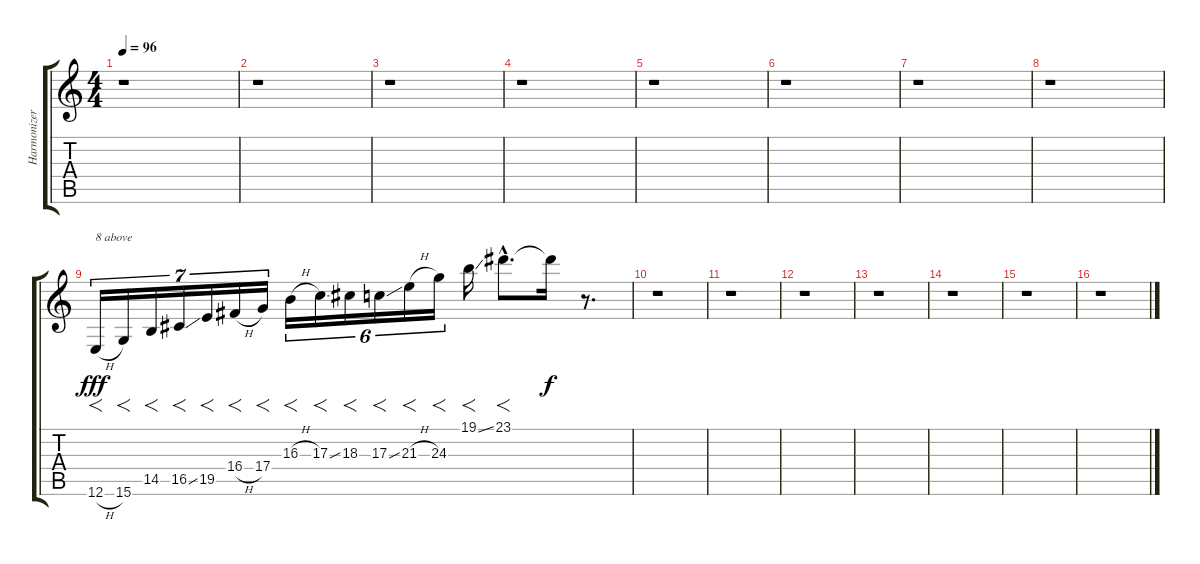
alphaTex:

\track ("Harmonizer 1" "Harmonizer") {instrument lead6voice}
\staff {score tabs}
\tuning (E4 B3 G3 D3 A2 E2) {hide}
\ts (4 4)
\tempo 96
\clef g2
\ks c
r.1{dy fff} |
r.1 |
r.1 |
r.1 |
r.1 |
r.1 |
r.1 |
r.1 |
12.6{h}.16{f tu (7 4) txt "8 above" instrument distortionguitar} 15.6.16{f tu (7 4)} 14.5.16{f tu (7 4)} 16.5{ss}.16{f tu (7 4)} 19.5.16{f tu (7 4)} 16.4{h}.16{f tu (7 4)} 17.4.16{f tu (7 4)} 16.3{h}.16{f tu (6 4)} 17.3{ss}.16{f tu (6 4)} 18.3.16{f tu (6 4)} 17.3{ss}.16{f tu (6 4)} 21.3{h}.16{f tu (6 4)} 24.3.16{f tu (6 4)} 19.1{ss}.16{f} 23.1{hac}.8{f d} 23.1{t}.16{dy f} r.8{d} |
r.1 |
r.1 |
r.1 |
r.1 |
r.1 |
r.1 |
r.1
